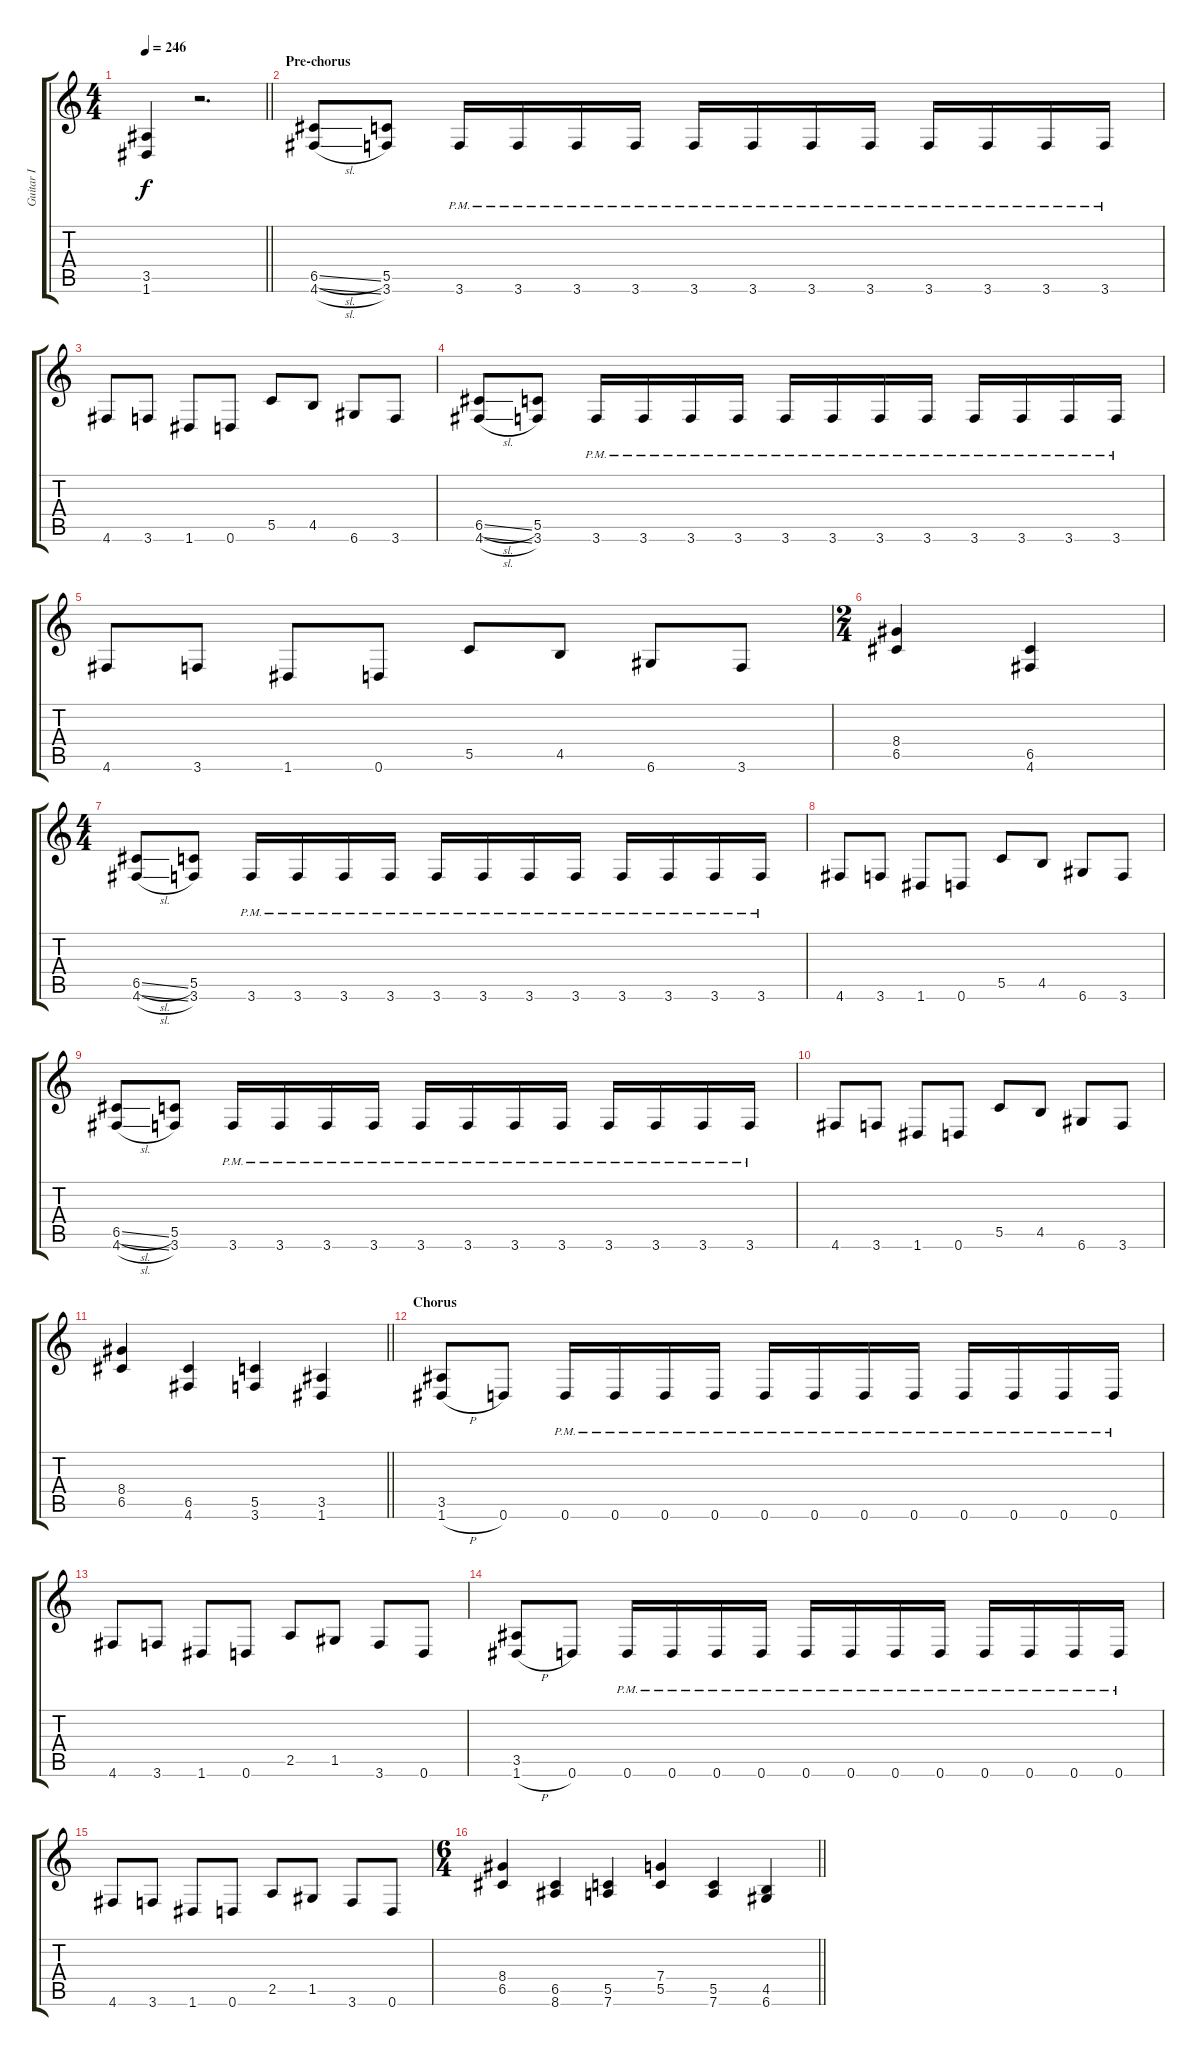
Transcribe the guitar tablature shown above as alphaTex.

\track ("Guitar I" "Guitar I") {instrument distortionguitar}
\staff {score tabs}
\tuning (D4 A3 F3 C3 G2 D2) {hide}
\ts (4 4)
\section ("" "")
\tempo 246
\clef g2
\barLineRight lightlight
\ks c
(3.5 1.6).4{dy f} r.2{d} |
\section ("" "Pre-chorus")
(6.5{sl} 4.6{sl}).8 (5.5 3.6).8 3.6{pm}.16 3.6{pm}.16 3.6{pm}.16 3.6{pm}.16 3.6{pm}.16 3.6{pm}.16 3.6{pm}.16 3.6{pm}.16 3.6{pm}.16 3.6{pm}.16 3.6{pm}.16 3.6{pm}.16 |
4.6.8 3.6.8 1.6.8 0.6.8 5.5.8 4.5.8 6.6.8 3.6.8 |
(6.5{sl} 4.6{sl}).8 (5.5 3.6).8 3.6{pm}.16 3.6{pm}.16 3.6{pm}.16 3.6{pm}.16 3.6{pm}.16 3.6{pm}.16 3.6{pm}.16 3.6{pm}.16 3.6{pm}.16 3.6{pm}.16 3.6{pm}.16 3.6{pm}.16 |
4.6.8 3.6.8 1.6.8 0.6.8 5.5.8 4.5.8 6.6.8 3.6.8 |
\ts (2 4)
(8.4 6.5).4 (6.5 4.6).4 |
\ts (4 4)
(6.5{sl} 4.6{sl}).8 (5.5 3.6).8 3.6{pm}.16 3.6{pm}.16 3.6{pm}.16 3.6{pm}.16 3.6{pm}.16 3.6{pm}.16 3.6{pm}.16 3.6{pm}.16 3.6{pm}.16 3.6{pm}.16 3.6{pm}.16 3.6{pm}.16 |
4.6.8 3.6.8 1.6.8 0.6.8 5.5.8 4.5.8 6.6.8 3.6.8 |
(6.5{sl} 4.6{sl}).8 (5.5 3.6).8 3.6{pm}.16 3.6{pm}.16 3.6{pm}.16 3.6{pm}.16 3.6{pm}.16 3.6{pm}.16 3.6{pm}.16 3.6{pm}.16 3.6{pm}.16 3.6{pm}.16 3.6{pm}.16 3.6{pm}.16 |
4.6.8 3.6.8 1.6.8 0.6.8 5.5.8 4.5.8 6.6.8 3.6.8 |
\barLineRight lightlight
(8.4 6.5).4 (6.5 4.6).4 (5.5 3.6).4 (3.5 1.6).4 |
\section ("" "Chorus")
(3.5 1.6{h}).8 0.6.8 0.6{pm}.16 0.6{pm}.16 0.6{pm}.16 0.6{pm}.16 0.6{pm}.16 0.6{pm}.16 0.6{pm}.16 0.6{pm}.16 0.6{pm}.16 0.6{pm}.16 0.6{pm}.16 0.6{pm}.16 |
4.6.8 3.6.8 1.6.8 0.6.8 2.5.8 1.5.8 3.6.8 0.6.8 |
(3.5 1.6{h}).8 0.6.8 0.6{pm}.16 0.6{pm}.16 0.6{pm}.16 0.6{pm}.16 0.6{pm}.16 0.6{pm}.16 0.6{pm}.16 0.6{pm}.16 0.6{pm}.16 0.6{pm}.16 0.6{pm}.16 0.6{pm}.16 |
4.6.8 3.6.8 1.6.8 0.6.8 2.5.8 1.5.8 3.6.8 0.6.8 |
\ts (6 4)
\barLineRight lightlight
(8.4 6.5).4 (6.5 8.6).4 (5.5 7.6).4 (7.4 5.5).4 (5.5 7.6).4 (4.5 6.6).4
